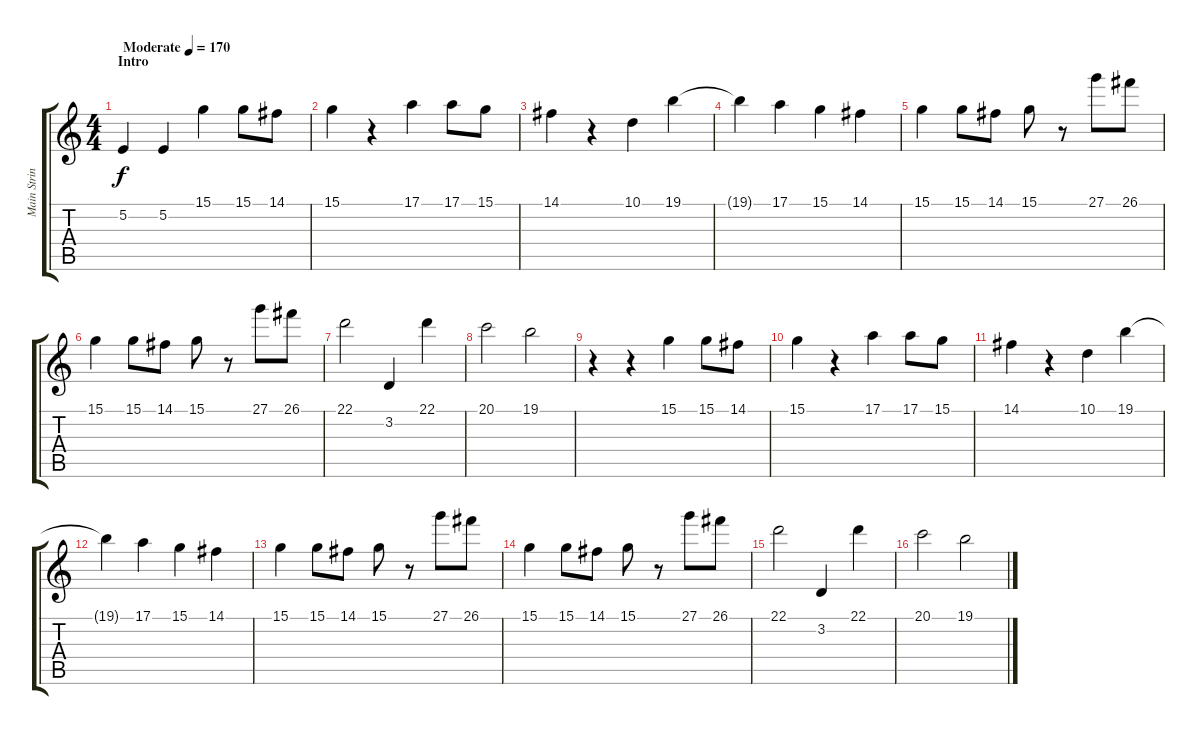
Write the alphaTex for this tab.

\track ("Main Strings" "Main Strin") {instrument stringensemble1}
\staff {score tabs}
\tuning (E4 B3 G3 D3 A2 E2) {hide}
\ts (4 4)
\section ("" "Intro")
\tempo (170 "Moderate")
\clef g2
\ks c
5.2.4{dy f instrument stringensemble1} 5.2.4 15.1.4 15.1.8 14.1.8 |
15.1.4 r.4 17.1.4 17.1.8 15.1.8 |
14.1.4 r.4 10.1.4 19.1.4 |
19.1{t}.4 17.1.4 15.1.4 14.1.4 |
15.1.4 15.1.8 14.1.8 15.1.8 r.8 27.1.8 26.1.8 |
15.1.4 15.1.8 14.1.8 15.1.8 r.8 27.1.8 26.1.8 |
22.1.2 3.2.4 22.1.4 |
20.1.2 19.1.2 |
r.4 r.4 15.1.4 15.1.8 14.1.8 |
15.1.4 r.4 17.1.4 17.1.8 15.1.8 |
14.1.4 r.4 10.1.4 19.1.4 |
19.1{t}.4 17.1.4 15.1.4 14.1.4 |
15.1.4 15.1.8 14.1.8 15.1.8 r.8 27.1.8 26.1.8 |
15.1.4 15.1.8 14.1.8 15.1.8 r.8 27.1.8 26.1.8 |
22.1.2 3.2.4 22.1.4 |
20.1.2 19.1.2
